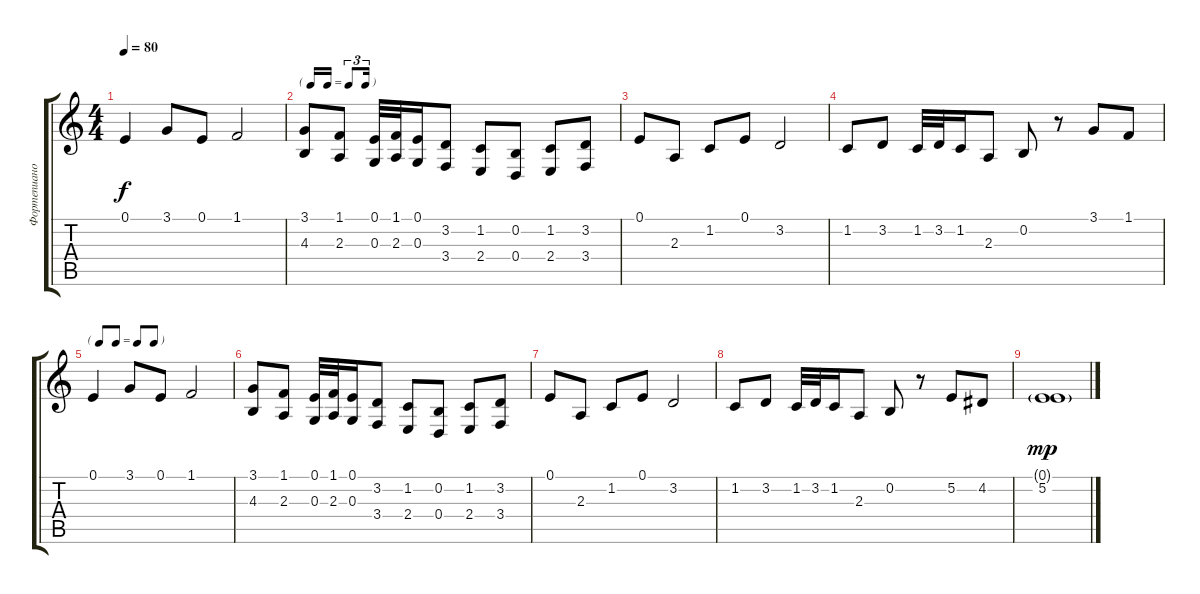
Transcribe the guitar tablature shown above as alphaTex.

\track ("Фортепиано" "Фортепиано") {instrument electricgrandpiano}
\staff {score tabs}
\tuning (E4 B3 G3 D3 A2 E2) {hide}
\ts (4 4)
\tempo 80
\clef g2
\ks c
0.1.4{dy f} 3.1.8 0.1.8 1.1.2 |
\tf triplet16th
(3.1 4.3).8 (1.1 2.3).8 (0.1 0.3).32 (1.1 2.3).32 (0.1 0.3).16 (3.2 3.4).8 (1.2 2.4).8 (0.2 0.4).8 (1.2 2.4).8 (3.2 3.4).8 |
0.1.8 2.3.8 1.2.8 0.1.8 3.2.2 |
1.2.8 3.2.8 1.2.32 3.2.32 1.2.16 2.3.8 0.2.8 r.8 3.1.8 1.1.8 |
\tf none
0.1.4 3.1.8 0.1.8 1.1.2 |
(3.1 4.3).8 (1.1 2.3).8 (0.1 0.3).32 (1.1 2.3).32 (0.1 0.3).16 (3.2 3.4).8 (1.2 2.4).8 (0.2 0.4).8 (1.2 2.4).8 (3.2 3.4).8 |
0.1.8 2.3.8 1.2.8 0.1.8 3.2.2 |
1.2.8 3.2.8 1.2.32 3.2.32 1.2.16 2.3.8 0.2.8 r.8 5.2.8 4.2.8 |
(0.1{g} 5.2).1{dy mp}
